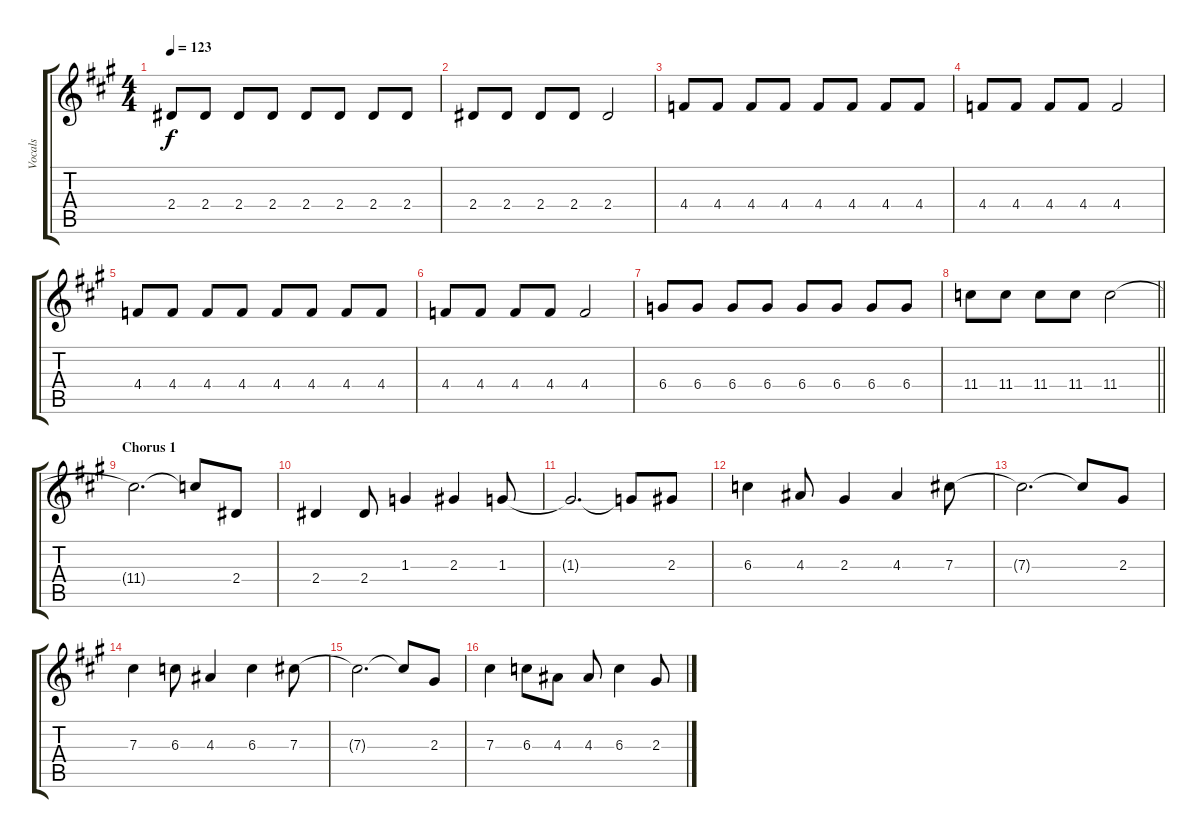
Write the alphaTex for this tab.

\track ("Vocals" "Vocals") {instrument overdrivenguitar}
\staff {score tabs}
\tuning (Eb4 Bb3 Gb3 Db3 Ab2 Eb2) {hide}
\ts (4 4)
\tempo 123
\clef g2
\ks a
2.4.8{dy f} 2.4.8 2.4.8 2.4.8 2.4.8 2.4.8 2.4.8 2.4.8 |
2.4.8 2.4.8 2.4.8 2.4.8 2.4.2 |
4.4.8 4.4.8 4.4.8 4.4.8 4.4.8 4.4.8 4.4.8 4.4.8 |
4.4.8 4.4.8 4.4.8 4.4.8 4.4.2 |
4.4.8 4.4.8 4.4.8 4.4.8 4.4.8 4.4.8 4.4.8 4.4.8 |
4.4.8 4.4.8 4.4.8 4.4.8 4.4.2 |
6.4.8 6.4.8 6.4.8 6.4.8 6.4.8 6.4.8 6.4.8 6.4.8 |
\barLineRight lightlight
11.4.8 11.4.8 11.4.8 11.4.8 11.4.2 |
\section ("" "Chorus 1")
11.4{t}.2{d} 11.4{t}.8 2.4.8 |
2.4.4 2.4.8 1.3.4 2.3.4 1.3.8 |
1.3{t}.2{d} 1.3{t}.8 2.3.8 |
6.3.4 4.3.8 2.3.4 4.3.4 7.3.8 |
7.3{t}.2{d} 7.3{t}.8 2.3.8 |
7.3.4 6.3.8 4.3.4 6.3.4 7.3.8 |
7.3{t}.2{d} 7.3{t}.8 2.3.8 |
7.3.4 6.3.8 4.3.8 4.3.8 6.3.4 2.3.8
